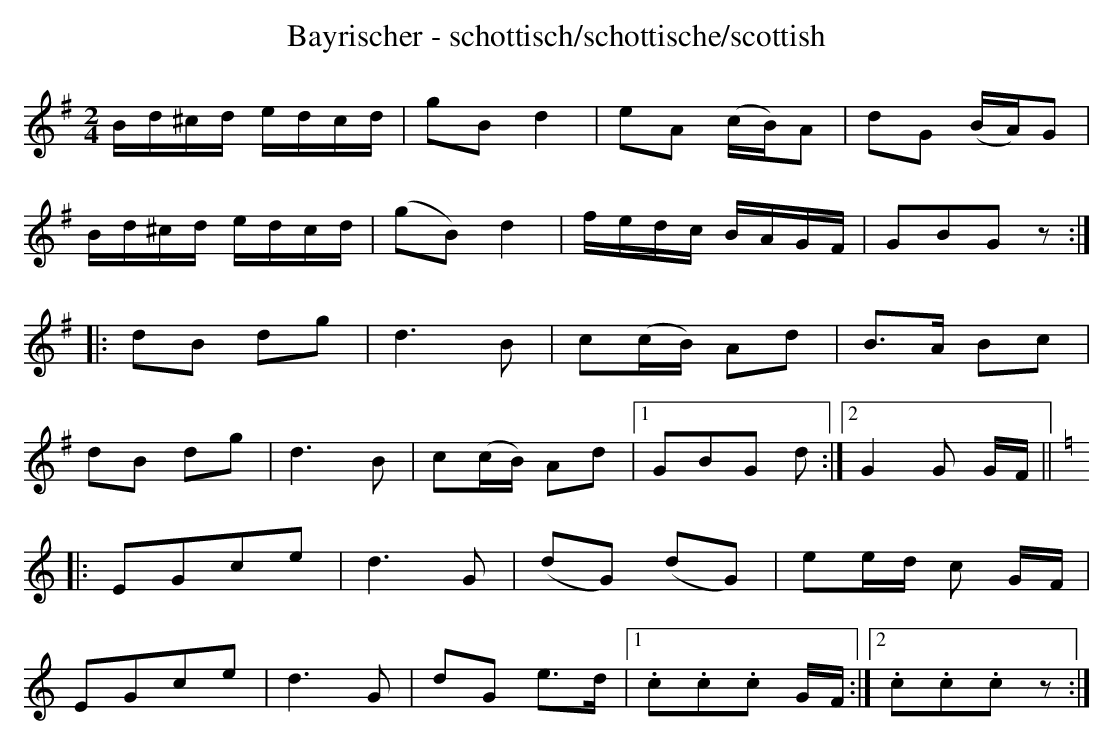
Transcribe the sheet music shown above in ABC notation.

X:1
T:Bayrischer - schottisch/schottische/scottish
M:2/4
L:1/16
K:G
Bd^cd edcd|g2B2d4|e2A2 (cB)A2|d2G2 (BA)G2|
Bd^cd edcd|(g2B2)d4|fedc BAGF|G2B2G2z2:|
|:d2B2 d2g2|d6B2|c2(cB) A2d2|B3A B2c2|
d2B2 d2g2|d6B2|c2(cB) A2d2|1G2B2G2 d2:|2G4G2 GF||
K:C
|:E2G2c2e2|d6G2|(d2G2) (d2G2)|e2ed c2 GF|
E2G2c2e2|d6G2|d2G2 e2>d2|1.c2.c2.c2 GF:|2.c2.c2.c2z2:|
